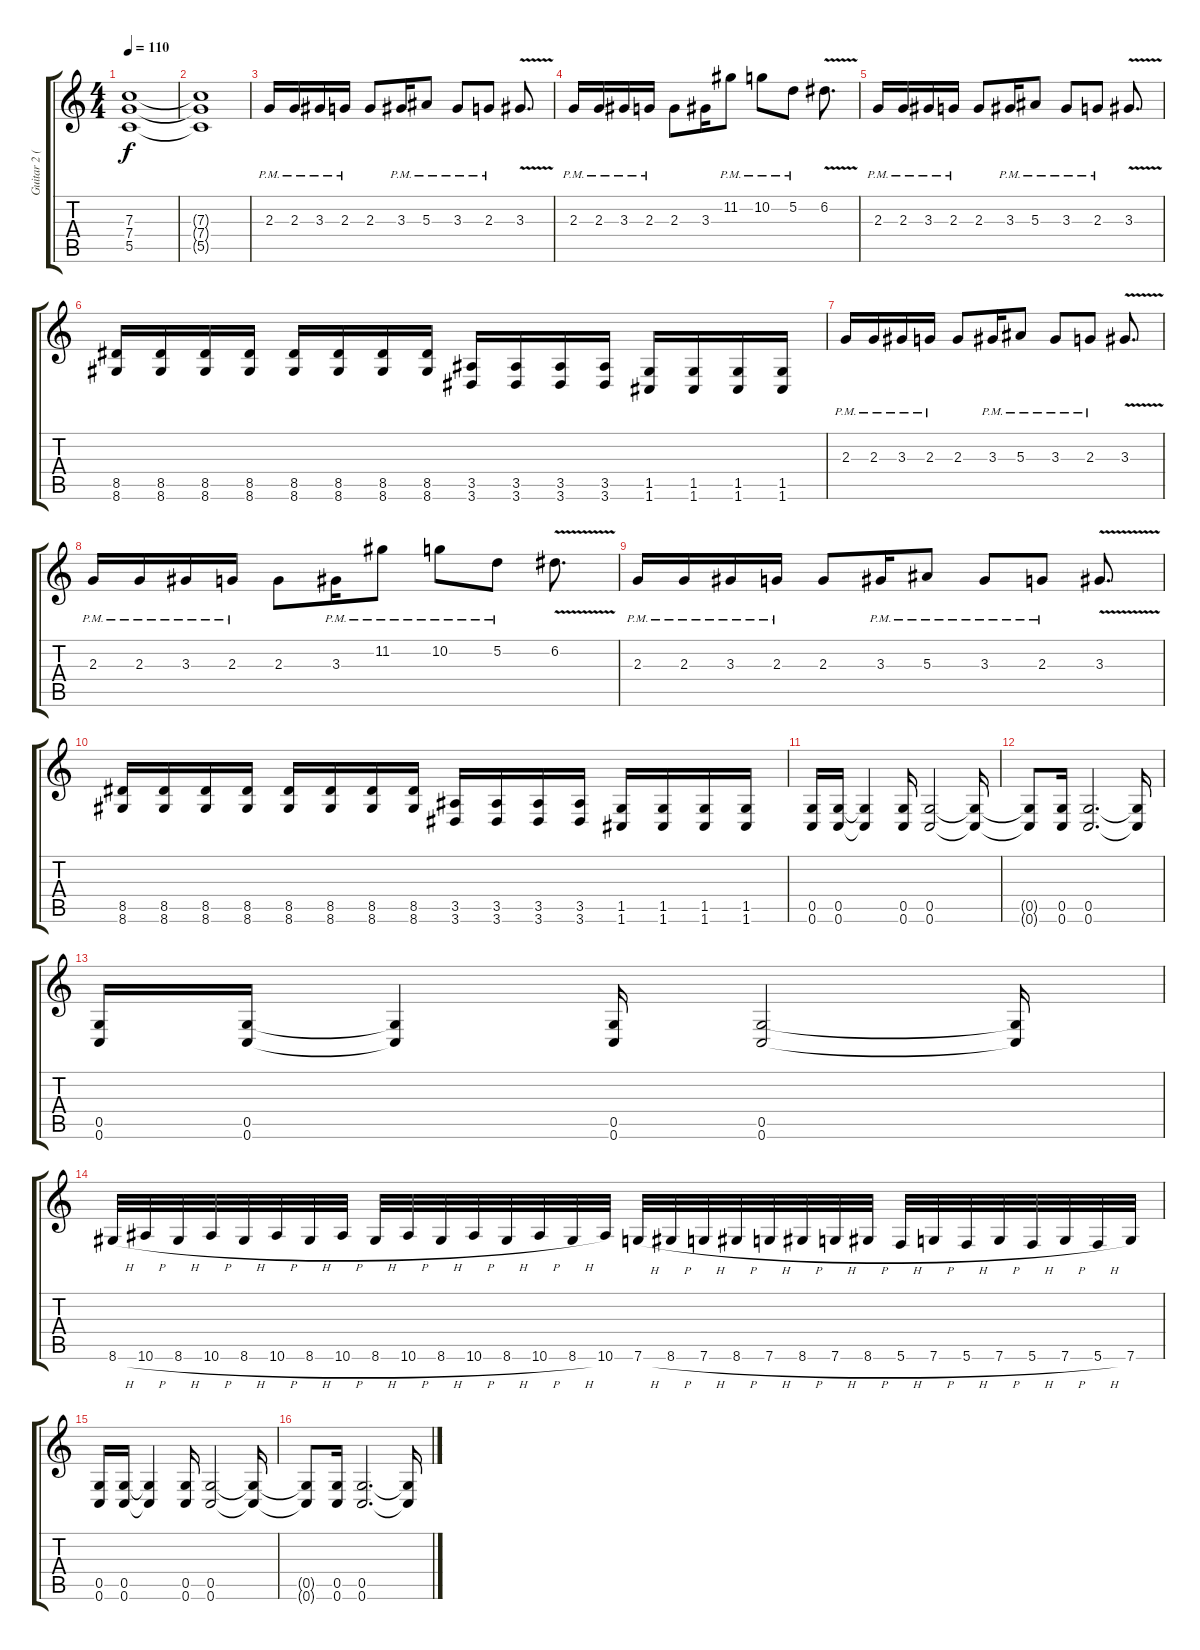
\track ("Guitar 2 (Distorted- Padget)" "Guitar 2 (") {instrument distortionguitar}
\staff {score tabs}
\tuning (D4 A3 F3 C3 G2 C2) {hide}
\ts (4 4)
\tempo 110
\clef g2
\ks c
(7.3 7.4 5.5).1{dy f} |
(7.3{t} 7.4{t} 5.5{t}).1 |
2.3{pm}.16 2.3{pm}.16 3.3{pm}.16 2.3{pm}.16 2.3.8 3.3{pm}.16 5.3{pm}.8 3.3{pm}.8 2.3{pm}.8 3.3{v}.8{d} |
2.3{pm}.16 2.3{pm}.16 3.3{pm}.16 2.3{pm}.16 2.3.8 3.3.16 11.2{pm}.8 10.2{pm}.8 5.2{pm}.8 6.2{v}.8{d} |
2.3{pm}.16 2.3{pm}.16 3.3{pm}.16 2.3{pm}.16 2.3.8 3.3{pm}.16 5.3{pm}.8 3.3{pm}.8 2.3{pm}.8 3.3{v}.8{d} |
(8.5 8.6).16 (8.5 8.6).16 (8.5 8.6).16 (8.5 8.6).16 (8.5 8.6).16 (8.5 8.6).16 (8.5 8.6).16 (8.5 8.6).16 (3.5 3.6).16 (3.5 3.6).16 (3.5 3.6).16 (3.5 3.6).16 (1.5 1.6).16 (1.5 1.6).16 (1.5 1.6).16 (1.5 1.6).16 |
2.3{pm}.16 2.3{pm}.16 3.3{pm}.16 2.3{pm}.16 2.3.8 3.3{pm}.16 5.3{pm}.8 3.3{pm}.8 2.3{pm}.8 3.3{v}.8{d} |
2.3{pm}.16 2.3{pm}.16 3.3{pm}.16 2.3{pm}.16 2.3.8 3.3{pm}.16 11.2{pm}.8 10.2{pm}.8 5.2{pm}.8 6.2{v}.8{d} |
2.3{pm}.16 2.3{pm}.16 3.3{pm}.16 2.3{pm}.16 2.3.8 3.3{pm}.16 5.3{pm}.8 3.3{pm}.8 2.3{pm}.8 3.3{v}.8{d} |
(8.5 8.6).16 (8.5 8.6).16 (8.5 8.6).16 (8.5 8.6).16 (8.5 8.6).16 (8.5 8.6).16 (8.5 8.6).16 (8.5 8.6).16 (3.5 3.6).16 (3.5 3.6).16 (3.5 3.6).16 (3.5 3.6).16 (1.5 1.6).16 (1.5 1.6).16 (1.5 1.6).16 (1.5 1.6).16 |
(0.5 0.6).16 (0.5 0.6).16 (0.5{t} 0.6{t}).4 (0.5 0.6).16 (0.5 0.6).2 (0.5{t} 0.6{t}).16 |
(0.5{t} 0.6{t}).8 (0.5 0.6).16 (0.5 0.6).2{d} (0.5{t} 0.6{t}).16 |
(0.5 0.6).16 (0.5 0.6).16 (0.5{t} 0.6{t}).4 (0.5 0.6).16 (0.5 0.6).2 (0.5{t} 0.6{t}).16 |
8.6{h}.32 10.6{h}.32 8.6{h}.32 10.6{h}.32 8.6{h}.32 10.6{h}.32 8.6{h}.32 10.6{h}.32 8.6{h}.32 10.6{h}.32 8.6{h}.32 10.6{h}.32 8.6{h}.32 10.6{h}.32 8.6{h}.32 10.6.32 7.6{h}.32 8.6{h}.32 7.6{h}.32 8.6{h}.32 7.6{h}.32 8.6{h}.32 7.6{h}.32 8.6{h}.32 5.6{h}.32 7.6{h}.32 5.6{h}.32 7.6{h}.32 5.6{h}.32 7.6{h}.32 5.6{h}.32 7.6.32 |
(0.5 0.6).16 (0.5 0.6).16 (0.5{t} 0.6{t}).4 (0.5 0.6).16 (0.5 0.6).2 (0.5{t} 0.6{t}).16 |
(0.5{t} 0.6{t}).8 (0.5 0.6).16 (0.5 0.6).2{d} (0.5{t} 0.6{t}).16
